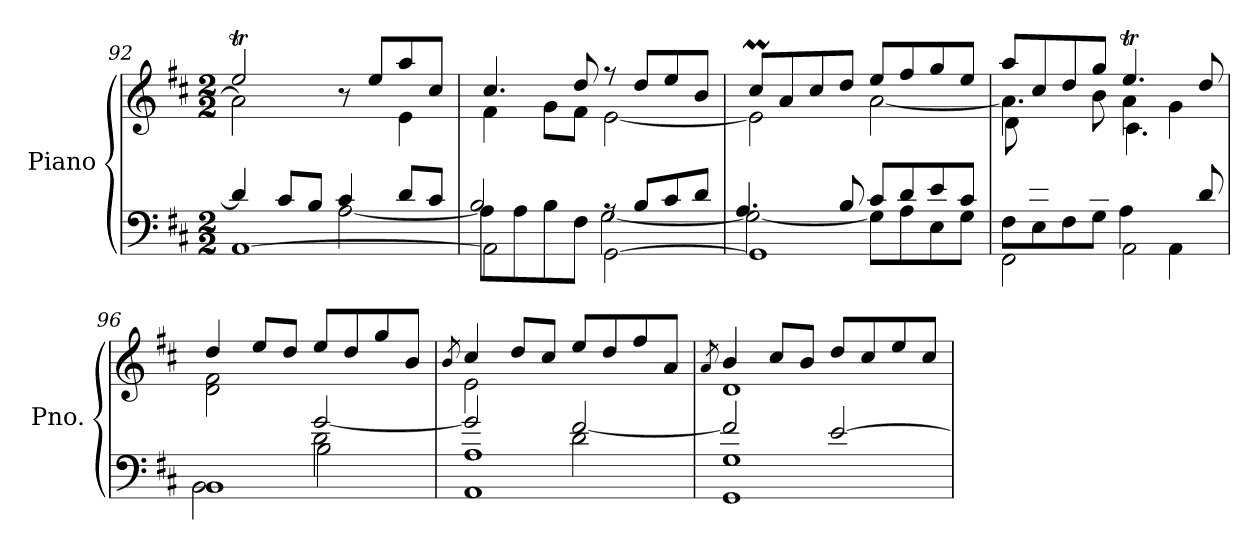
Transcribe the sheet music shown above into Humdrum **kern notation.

**kern	**kern
*part1	*part1
*staff2	*staff1
*I"Piano	*
*I'Pno.	*
*clefF4	*clefG2
*k[f#c#]	*k[f#c#]
*M2/2	*M2/2
=92	=92
*^	*^
*	*^	*	*
[1AA	2ryy	4d/]	2eeT/	2a\]
.	.	8c#/L	.	.
.	.	8B/J	.	.
.	[2A\	4c#/	8r	4ryy
.	.	.	8ee/L	.
.	.	8d/L	8aa/	4e\
.	.	8c#/J	8cc#/J	.
=93	=93	=93	=93	=93
2AA\]	8A\L]	2B/	4.cc#/	4f#\
.	8A\	.	.	.
.	8B\	.	.	8g\L
.	8F#\J	.	8dd/	8f#\J
[2GG\	[2G\	8rA	8r	[2e\
.	.	8B/L	8dd/L	.
.	.	8c#/	8ee/	.
.	.	8d/J	8b/J	.
!!LO:PB:g=z	!!
=94	=94	=94	=94	=94
1GG]	2G\_	4.A/	8cc#m/L	2e\]
.	.	.	8a/	.
.	.	.	8cc#/	.
.	.	8B/	8dd/J	.
.	8G\L]	8c#/L	8ee/L	[2a\
.	8A\	8d/	8ff#/	.
.	8E\	8e/	8gg/	.
.	8G\J	8c#/J	8ee/J	.
=95	=95	=95	=95	=95
*	*	*	*	*^
2FF#\	8F#\L	8ryy	8aa/L	4.a\]	8d\L
.	8E\	8e/	8cc#/	.	4.ryy
.	8F#\	8A/	8dd/	.	.
.	8G\J	8d/J	8gg/J	8b\	.
2AA\	4A\	4.ryy	4.eeT/	4a\	4.c#\
.	4AA\	.	.	4g\	.
.	.	8d/	8dd/	.	8ryy
*	*	*	*	*v	*v
=96	=96	=96	=96	=96
*	*	*^	*	*
2ryy	1BB	2BB\	2ryy	4dd/	2d\ 2f#\
.	.	.	.	8ee/L	.
.	.	.	.	8dd/J	.
2d\	.	2B\	[2g/	8ee/L	2ryy
.	.	.	.	8dd/	.
.	.	.	.	8gg/	.
.	.	.	.	8b/J	.
=97	=97	=97	=97	=97	=97
.	.	.	.	8qb/	.
2ryy	1AA	1A	2g/]	4cc#/	2e\
.	.	.	.	8dd/L	.
.	.	.	.	8cc#/J	.
2d\	.	.	[2f#/	8ee/L	2ryy
.	.	.	.	8dd/	.
.	.	.	.	8ff#/	.
.	.	.	.	8a/J	.
*v	*v	*v	*v	*	*
!!LO:LB:g=z	!!
=98	=98	=98
.	8qa/	.
*^	*	*
*	*^	*	*
1GG	1G	2f#/]	4b/	1d
.	.	.	8cc#/L	.
.	.	.	8b/J	.
.	.	[2e/	8dd/L	.
.	.	.	8cc#/	.
.	.	.	8ee/	.
.	.	.	8cc#/J	.
*v	*v	*v	*	*
*	*v	*v
=	=
*-	*-
